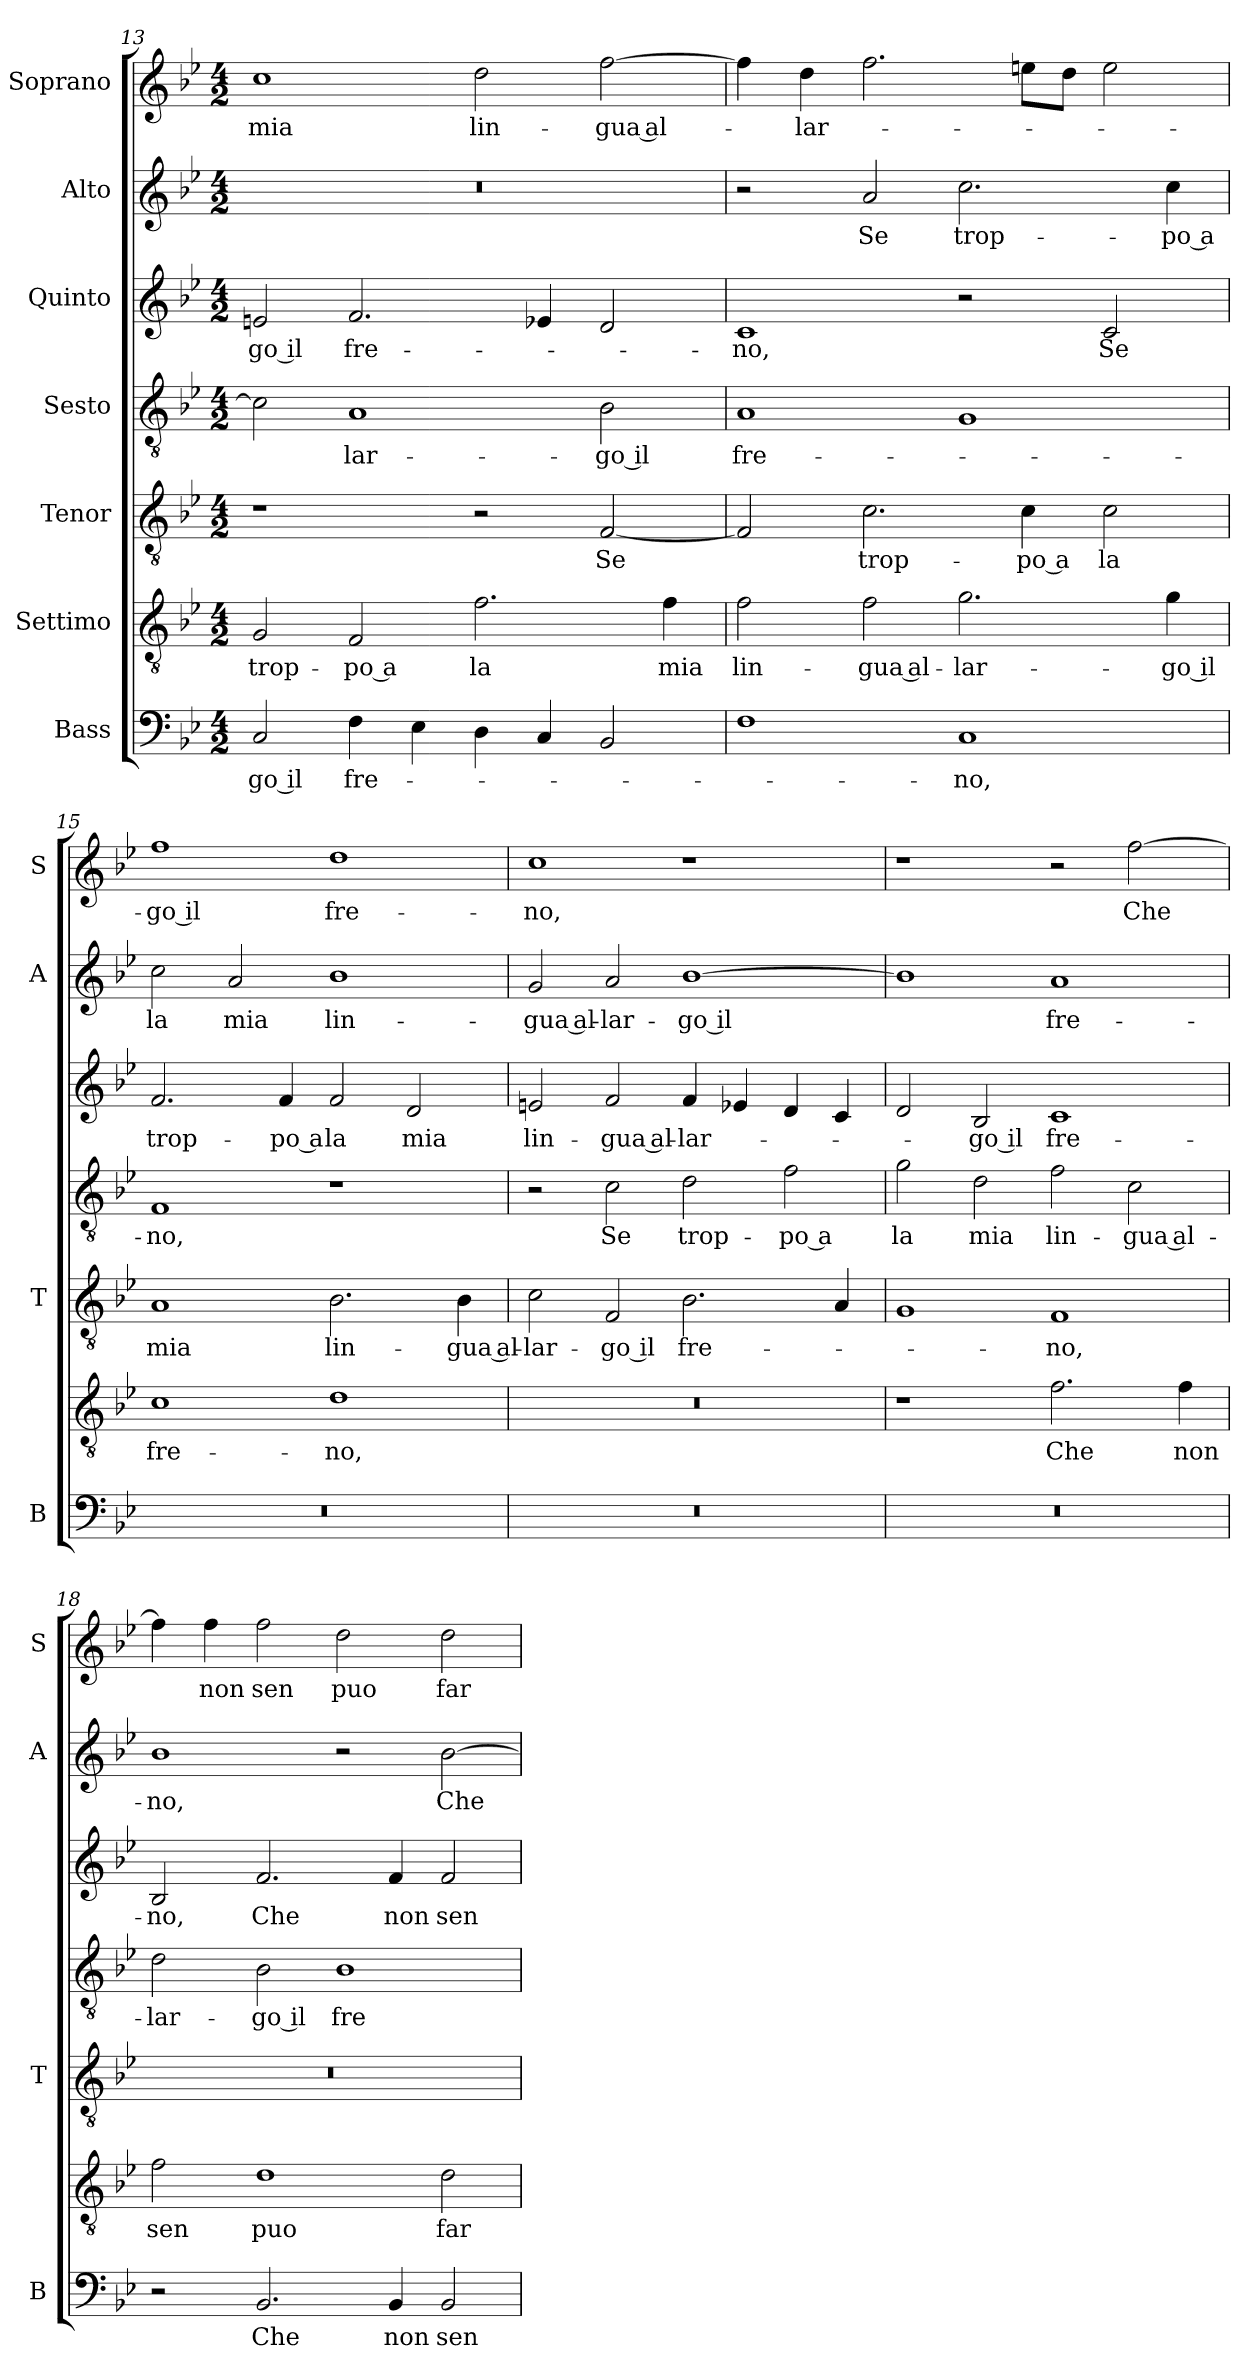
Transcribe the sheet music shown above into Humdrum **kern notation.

**kern	**text	**kern	**text	**kern	**text	**kern	**text	**kern	**text	**kern	**text	**kern	**text
*part7	*part7	*part6	*part6	*part5	*part5	*part4	*part4	*part3	*part3	*part2	*part2	*part1	*part1
*staff7	*staff7	*staff6	*staff6	*staff5	*staff5	*staff4	*staff4	*staff3	*staff3	*staff2	*staff2	*staff1	*staff1
*I"Bass	*	*I"Settimo	*	*I"Tenor	*	*I"Sesto	*	*I"Quinto	*	*I"Alto	*	*I"Soprano	*
*I'B	*	*	*	*I'T	*	*	*	*	*	*I'A	*	*I'S	*
!!LO:LB:g=z
*clefF4	*	*clefGv2	*	*clefGv2	*	*clefGv2	*	*clefG2	*	*clefG2	*	*clefG2	*
*k[b-e-]	*	*k[b-e-]	*	*k[b-e-]	*	*k[b-e-]	*	*k[b-e-]	*	*k[b-e-]	*	*k[b-e-]	*
*B-:	*	*B-:	*	*B-:	*	*B-:	*	*B-:	*	*B-:	*	*B-:	*
*M4/2	*	*M4/2	*	*M4/2	*	*M4/2	*	*M4/2	*	*M4/2	*	*M4/2	*
=13	=13	=13	=13	=13	=13	=13	=13	=13	=13	=13	=13	=13	=13
!	!LO:LY:b	!	!LO:LY:b	!	!	!	!	!	!LO:LY:b	!	!	!	!LO:LY:b
2C/	-go il	2G/	trop-	1r	.	2c\]	.	2en/	-go il	0r	.	1cc	mia
!	!LO:LY:b	!	!LO:LY:b	!	!	!	!LO:LY:b	!	!LO:LY:b	!	!	!	!
4F\	fre-	2F/	-po a	.	.	1A	-lar-	2.f/	fre-	.	.	.	.
4E-\	.	.	.	.	.	.	.	.	.	.	.	.	.
!	!	!	!LO:LY:b	!	!	!	!	!	!	!	!	!	!LO:LY:b
4D\	.	2.f\	la	2r	.	.	.	.	.	.	.	2dd\	lin-
4C/	.	.	.	.	.	.	.	4e-X/	.	.	.	.	.
!	!	!	!	!	!LO:LY:b	!	!LO:LY:b	!	!	!	!	!	!LO:LY:b
2BB-/	.	.	.	[2F/	Se	2B-\	-go il	2d/	.	.	.	[2ff\	-gua al-
!	!	!	!LO:LY:b	!	!	!	!	!	!	!	!	!	!
.	.	4f\	mia	.	.	.	.	.	.	.	.	.	.
=14	=14	=14	=14	=14	=14	=14	=14	=14	=14	=14	=14	=14	=14
!	!	!	!LO:LY:b	!	!	!	!LO:LY:b	!	!LO:LY:b	!	!	!	!
1F	.	2f\	lin-	2F/]	.	1A	fre-	1c	-no,	2r	.	4ff\]	.
!	!	!	!	!	!	!	!	!	!	!	!	!	!LO:LY:b
.	.	.	.	.	.	.	.	.	.	.	.	4dd\	-lar-
!	!	!	!LO:LY:b	!	!LO:LY:b	!	!	!	!	!	!LO:LY:b	!	!
.	.	2f\	-gua al-	2.c\	trop-	.	.	.	.	2a/	Se	2.ff\	.
!	!LO:LY:b	!	!LO:LY:b	!	!	!	!	!	!	!	!LO:LY:b	!	!
1C	-no,	2.g\	-lar-	.	.	1G	.	2r	.	2.cc\	trop-	.	.
!	!	!	!	!	!LO:LY:b	!	!	!	!	!	!	!	!
.	.	.	.	4c\	-po a	.	.	.	.	.	.	8een\L	.
.	.	.	.	.	.	.	.	.	.	.	.	8dd\J	.
!	!	!	!	!	!LO:LY:b	!	!	!	!LO:LY:b	!	!	!	!
.	.	.	.	2c\	la	.	.	2c/	Se	.	.	2ee\	.
!	!	!	!LO:LY:b	!	!	!	!	!	!	!	!LO:LY:b	!	!
.	.	4g\	-go il	.	.	.	.	.	.	4cc\	-po a	.	.
=15	=15	=15	=15	=15	=15	=15	=15	=15	=15	=15	=15	=15	=15
!	!	!	!LO:LY:b	!	!LO:LY:b	!	!LO:LY:b	!	!LO:LY:b	!	!LO:LY:b	!	!LO:LY:b
0r	.	1c	fre-	1A	mia	1F	-no,	2.f/	trop-	2cc\	la	1ff	-go il
!	!	!	!	!	!	!	!	!	!	!	!LO:LY:b	!	!
.	.	.	.	.	.	.	.	.	.	2a/	mia	.	.
!	!	!	!	!	!	!	!	!	!LO:LY:b	!	!	!	!
.	.	.	.	.	.	.	.	4f/	-po a	.	.	.	.
!	!	!	!LO:LY:b	!	!LO:LY:b	!	!	!	!LO:LY:b	!	!LO:LY:b	!	!LO:LY:b
.	.	1d	-no,	2.B-\	lin-	1r	.	2f/	la	1b-	lin-	1dd	fre-
!	!	!	!	!	!	!	!	!	!LO:LY:b	!	!	!	!
.	.	.	.	.	.	.	.	2d/	mia	.	.	.	.
!	!	!	!	!	!LO:LY:b	!	!	!	!	!	!	!	!
.	.	.	.	4B-\	-gua al-	.	.	.	.	.	.	.	.
!!LO:PB:g=z
=16	=16	=16	=16	=16	=16	=16	=16	=16	=16	=16	=16	=16	=16
!	!	!	!	!	!LO:LY:b	!	!	!	!LO:LY:b	!	!LO:LY:b	!	!LO:LY:b
0r	.	0r	.	2c\	-lar-	2r	.	2en/	lin-	2g/	-gua al-	1cc	-no,
!	!	!	!	!	!LO:LY:b	!	!LO:LY:b	!	!LO:LY:b	!	!LO:LY:b	!	!
.	.	.	.	2F/	-go il	2c\	Se	2f/	-gua al-	2a/	-lar-	.	.
!	!	!	!	!	!LO:LY:b	!	!LO:LY:b	!	!LO:LY:b	!	!LO:LY:b	!	!
.	.	.	.	2.B-\	fre-	2d\	trop-	4f/	-lar-	[1b-	-go il	1r	.
.	.	.	.	.	.	.	.	4e-X/	.	.	.	.	.
!	!	!	!	!	!	!	!LO:LY:b	!	!	!	!	!	!
.	.	.	.	.	.	2f\	-po a	4d/	.	.	.	.	.
.	.	.	.	4A/	.	.	.	4c/	.	.	.	.	.
=17	=17	=17	=17	=17	=17	=17	=17	=17	=17	=17	=17	=17	=17
!	!	!	!	!	!	!	!LO:LY:b	!	!	!	!	!	!
0r	.	1r	.	1G	.	2g\	la	2d/	.	1b-]	.	1r	.
!	!	!	!	!	!	!	!LO:LY:b	!	!LO:LY:b	!	!	!	!
.	.	.	.	.	.	2d\	mia	2B-/	-go il	.	.	.	.
!	!	!	!LO:LY:b	!	!LO:LY:b	!	!LO:LY:b	!	!LO:LY:b	!	!LO:LY:b	!	!
.	.	2.f\	Che	1F	-no,	2f\	lin-	1c	fre-	1a	fre-	2r	.
!	!	!	!	!	!	!	!LO:LY:b	!	!	!	!	!	!LO:LY:b
.	.	.	.	.	.	2c\	-gua al-	.	.	.	.	[2ff\	Che
!	!	!	!LO:LY:b	!	!	!	!	!	!	!	!	!	!
.	.	4f\	non	.	.	.	.	.	.	.	.	.	.
=18	=18	=18	=18	=18	=18	=18	=18	=18	=18	=18	=18	=18	=18
!	!	!	!LO:LY:b	!	!	!	!LO:LY:b	!	!LO:LY:b	!	!LO:LY:b	!	!
2r	.	2f\	sen	0r	.	2d\	-lar-	2B-/	-no,	1b-	-no,	4ff\]	.
!	!	!	!	!	!	!	!	!	!	!	!	!	!LO:LY:b
.	.	.	.	.	.	.	.	.	.	.	.	4ff\	non
!	!LO:LY:b	!	!LO:LY:b	!	!	!	!LO:LY:b	!	!LO:LY:b	!	!	!	!LO:LY:b
2.BB-/	Che	1d	puo	.	.	2B-\	-go il	2.f/	Che	.	.	2ff\	sen
!	!	!	!	!	!	!	!LO:LY:b	!	!	!	!	!	!LO:LY:b
.	.	.	.	.	.	1B-	fre-	.	.	2r	.	2dd\	puo
!	!LO:LY:b	!	!	!	!	!	!	!	!LO:LY:b	!	!	!	!
4BB-/	non	.	.	.	.	.	.	4f/	non	.	.	.	.
!	!LO:LY:b	!	!LO:LY:b	!	!	!	!	!	!LO:LY:b	!	!LO:LY:b	!	!LO:LY:b
2BB-/	sen	2d\	far	.	.	.	.	2f/	sen	[2b-\	Che	2dd\	far
=	=	=	=	=	=	=	=	=	=	=	=	=	=
*-	*-	*-	*-	*-	*-	*-	*-	*-	*-	*-	*-	*-	*-
